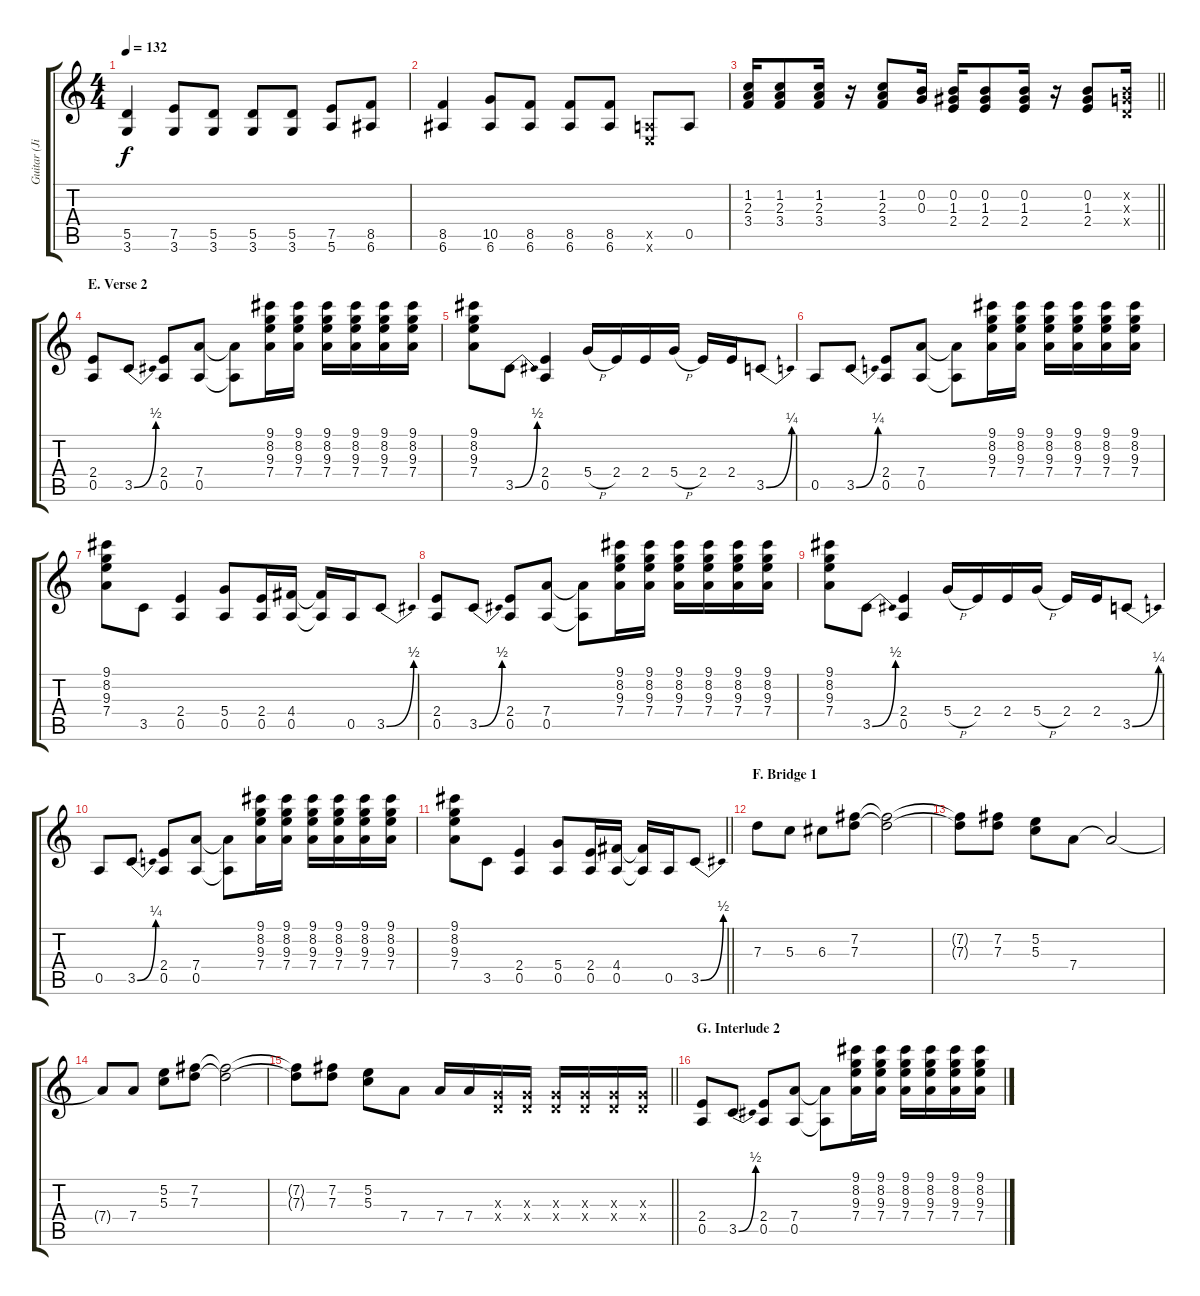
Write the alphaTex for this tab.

\track ("Guitar (Jimmy Page)" "Guitar (Ji") {instrument distortionguitar}
\staff {score tabs}
\tuning (E4 B3 G3 D3 A2 E2) {hide}
\ts (4 4)
\tempo 132
\clef g2
\ks c
(5.5{t} 3.6{t}).4{dy f} (7.5 3.6).8 (5.5 3.6).8 (5.5 3.6).8 (5.5 3.6).8 (7.5 5.6).8 (8.5 6.6).8 |
(8.5 6.6).4 (10.5 6.6).8 (8.5 6.6).8 (8.5 6.6).8 (8.5 6.6).8 (0.5{x} 0.6{x}).8 0.5.8 |
\barLineRight lightlight
(1.2 2.3 3.4).16 (1.2 2.3 3.4).8 (1.2 2.3 3.4).16 r.16 (1.2 2.3 3.4).8 (0.2 0.3).16 (0.2 1.3 2.4).16 (0.2 1.3 2.4).8 (0.2 1.3 2.4).16 r.16 (0.2 1.3 2.4).8 (0.2{x} 0.3{x} 0.4{x}).16 |
\section ("" "E. Verse 2")
(2.4 0.5).8 3.5{be (bend 0 0 60 2)}.8 (2.4 0.5).8 (7.4 0.5).8 (7.4{t} 0.5{t}).8 (9.1 8.2 9.3 7.4).16 (9.1 8.2 9.3 7.4).16 (9.1 8.2 9.3 7.4).16 (9.1 8.2 9.3 7.4).16 (9.1 8.2 9.3 7.4).16 (9.1 8.2 9.3 7.4).16 |
(9.1 8.2 9.3 7.4).8 3.5{be (bend 0 0 60 2)}.8 (2.4 0.5).4 5.4{h}.16 2.4.16 2.4.16 5.4{h}.16 2.4.16 2.4.16 3.5{be (bend 0 0 60 1)}.8 |
0.5.8 3.5{be (bend 0 0 60 1)}.8 (2.4 0.5).8 (7.4 0.5).8 (7.4{t} 0.5{t}).8 (9.1 8.2 9.3 7.4).16 (9.1 8.2 9.3 7.4).16 (9.1 8.2 9.3 7.4).16 (9.1 8.2 9.3 7.4).16 (9.1 8.2 9.3 7.4).16 (9.1 8.2 9.3 7.4).16 |
(9.1 8.2 9.3 7.4).8 3.5.8 (2.4 0.5).4 (5.4 0.5).8 (2.4 0.5).16 (4.4 0.5).16 (4.4{t} 0.5{t}).16 0.5.16 3.5{be (bend 0 0 60 2)}.8 |
(2.4 0.5).8 3.5{be (bend 0 0 60 2)}.8 (2.4 0.5).8 (7.4 0.5).8 (7.4{t} 0.5{t}).8 (9.1 8.2 9.3 7.4).16 (9.1 8.2 9.3 7.4).16 (9.1 8.2 9.3 7.4).16 (9.1 8.2 9.3 7.4).16 (9.1 8.2 9.3 7.4).16 (9.1 8.2 9.3 7.4).16 |
(9.1 8.2 9.3 7.4).8 3.5{be (bend 0 0 60 2)}.8 (2.4 0.5).4 5.4{h}.16 2.4.16 2.4.16 5.4{h}.16 2.4.16 2.4.16 3.5{be (bend 0 0 60 1)}.8 |
0.5.8 3.5{be (bend 0 0 60 1)}.8 (2.4 0.5).8 (7.4 0.5).8 (7.4{t} 0.5{t}).8 (9.1 8.2 9.3 7.4).16 (9.1 8.2 9.3 7.4).16 (9.1 8.2 9.3 7.4).16 (9.1 8.2 9.3 7.4).16 (9.1 8.2 9.3 7.4).16 (9.1 8.2 9.3 7.4).16 |
\barLineRight lightlight
(9.1 8.2 9.3 7.4).8 3.5.8 (2.4 0.5).4 (5.4 0.5).8 (2.4 0.5).16 (4.4 0.5).16 (4.4{t} 0.5{t}).16 0.5.16 3.5{be (bend 0 0 60 2)}.8 |
\section ("" "F. Bridge 1")
7.3.8 5.3.8 6.3.8 (7.2 7.3).8 (7.2{t} 7.3{t}).2 |
(7.2{t} 7.3{t}).8 (7.2 7.3).8 (5.2 5.3).8 7.4.8 7.4{t}.2 |
7.4{t}.8 7.4.8 (5.2 5.3).8 (7.2 7.3).8 (7.2{t} 7.3{t}).2 |
\barLineRight lightlight
(7.2{t} 7.3{t}).8 (7.2 7.3).8 (5.2 5.3).8 7.4.8 7.4.16 7.4.16 (0.3{x} 0.4{x}).16 (0.3{x} 0.4{x}).16 (0.3{x} 0.4{x}).16 (0.3{x} 0.4{x}).16 (0.3{x} 0.4{x}).16 (0.3{x} 0.4{x}).16 |
\section ("" "G. Interlude 2")
(2.4 0.5).8 3.5{be (bend 0 0 60 2)}.8 (2.4 0.5).8 (7.4 0.5).8 (7.4{t} 0.5{t}).8 (9.1 8.2 9.3 7.4).16 (9.1 8.2 9.3 7.4).16 (9.1 8.2 9.3 7.4).16 (9.1 8.2 9.3 7.4).16 (9.1 8.2 9.3 7.4).16 (9.1 8.2 9.3 7.4).16
